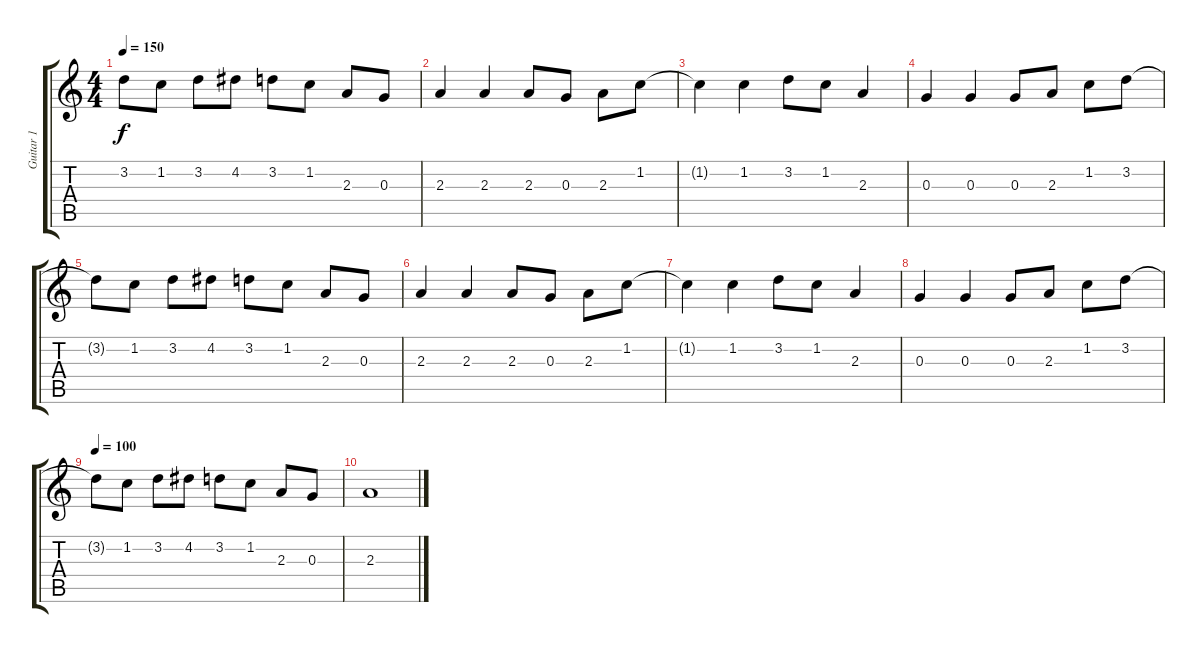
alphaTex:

\track ("Guitar 1" "Guitar 1") {instrument acousticguitarnylon}
\staff {score tabs}
\tuning (E4 B3 G3 D3 A2 E2) {hide}
\ts (4 4)
\tempo 150
\clef g2
\ks c
3.2{t}.8{dy f} 1.2.8 3.2.8 4.2.8 3.2.8 1.2.8 2.3.8 0.3.8 |
2.3.4 2.3.4 2.3.8 0.3.8 2.3.8 1.2.8 |
1.2{t}.4 1.2.4 3.2.8 1.2.8 2.3.4 |
0.3.4 0.3.4 0.3.8 2.3.8 1.2.8 3.2.8 |
3.2{t}.8 1.2.8 3.2.8 4.2.8 3.2.8 1.2.8 2.3.8 0.3.8 |
2.3.4 2.3.4 2.3.8 0.3.8 2.3.8 1.2.8 |
1.2{t}.4 1.2.4 3.2.8 1.2.8 2.3.4 |
0.3.4 0.3.4 0.3.8 2.3.8 1.2.8 3.2.8 |
\tempo 100
3.2{t}.8 1.2.8 3.2.8 4.2.8 3.2.8 1.2.8 2.3.8 0.3.8 |
2.3.1
